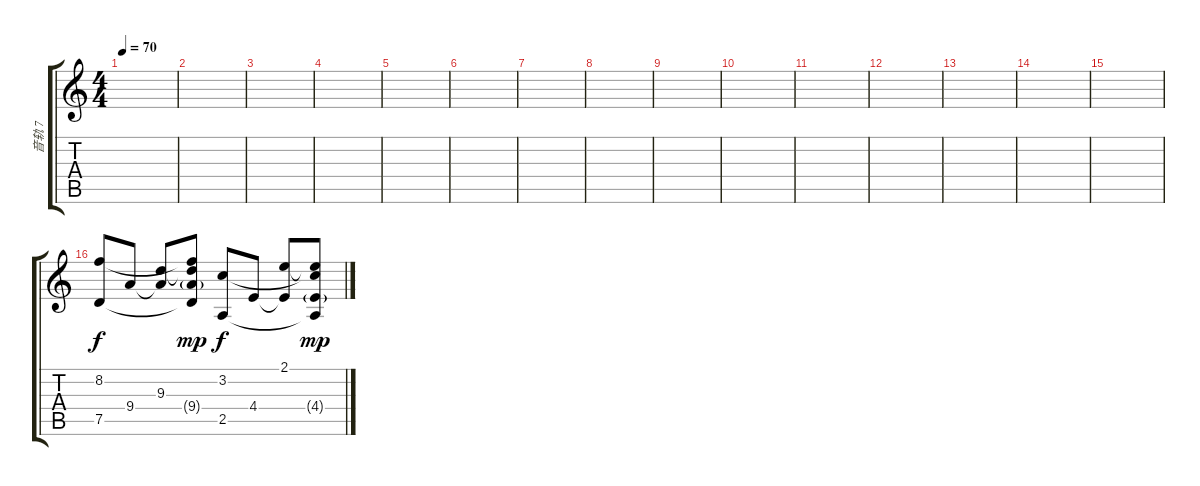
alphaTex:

\track ("音轨 7" "音轨 7") {instrument distortionguitar}
\staff {score tabs}
\tuning (D4 A3 F3 C3 G2 D2) {hide}
\ts (4 4)
\tempo 70
\clef g2
\ks c
|
|
|
|
|
|
|
|
|
|
|
|
|
|
|
(8.2 7.5).8{volume 10 instrument acousticguitarsteel} 9.4.8 (9.3 9.4{t}).8 (8.2{t} 9.3{t} 9.4{g} 7.5{t}).8{dy mp} (3.2 2.5).8{dy f} 4.4.8 (2.1 4.4{t}).8 (2.1{t} 3.2{t} 4.4{g} 2.5{t}).8{dy mp}
